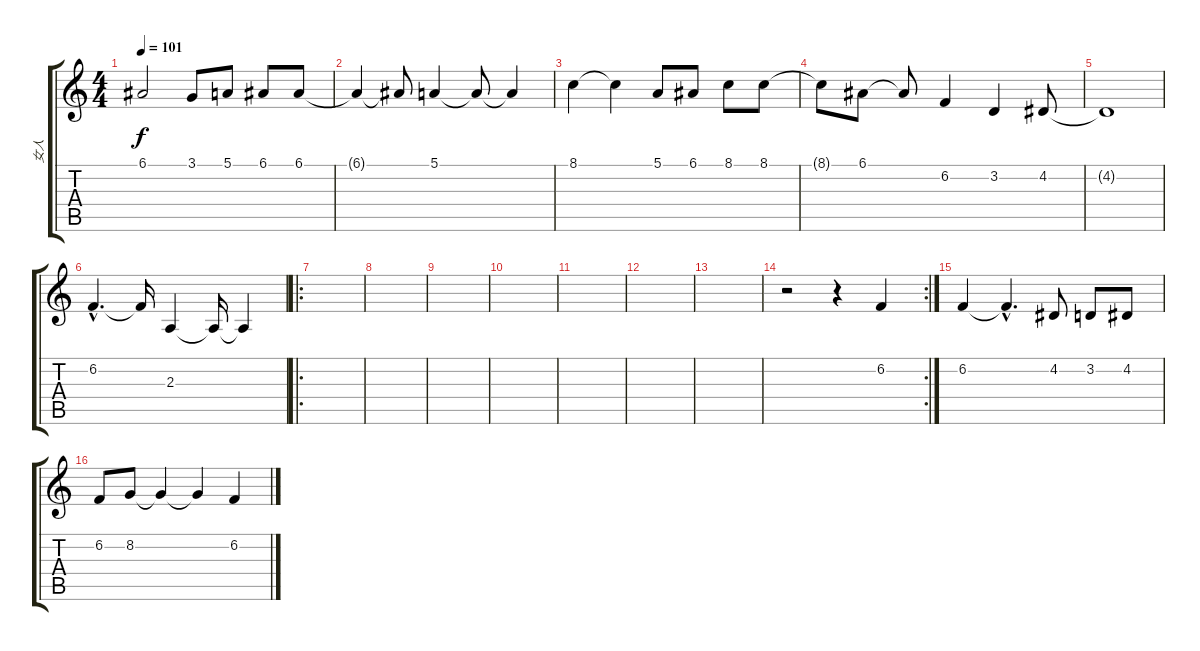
\track ("女人" "女人") {instrument reedorgan}
\staff {score tabs}
\tuning (E4 B3 G3 D3 A2 D2) {hide}
\ts (4 4)
\tempo 101
\clef g2
\ks c
6.1{t}.2{dy f} 3.1.8 5.1.8 6.1.8 6.1.8 |
6.1{t}.4 6.1{t}.8 5.1.4 5.1{t}.8 5.1{t}.4 |
8.1.4 8.1{t}.4 5.1.8 6.1.8 8.1.8 8.1.8 |
8.1{t}.8 6.1.8 6.1{t}.8 6.2.4 3.2.4 4.2.8 |
4.2{t}.1 |
6.2{hac}.4{d} 6.2{t}.16 2.3.4 2.3{t}.16 2.3{t}.4 |
\ro
|
|
|
|
|
|
|
\rc 2
r.2 r.4 6.2.4 |
6.2.4 6.2{hac t}.4{d} 4.2.8 3.2.8 4.2.8 |
6.2.8 8.2.8 8.2{t}.4 8.2{t}.4 6.2.4
